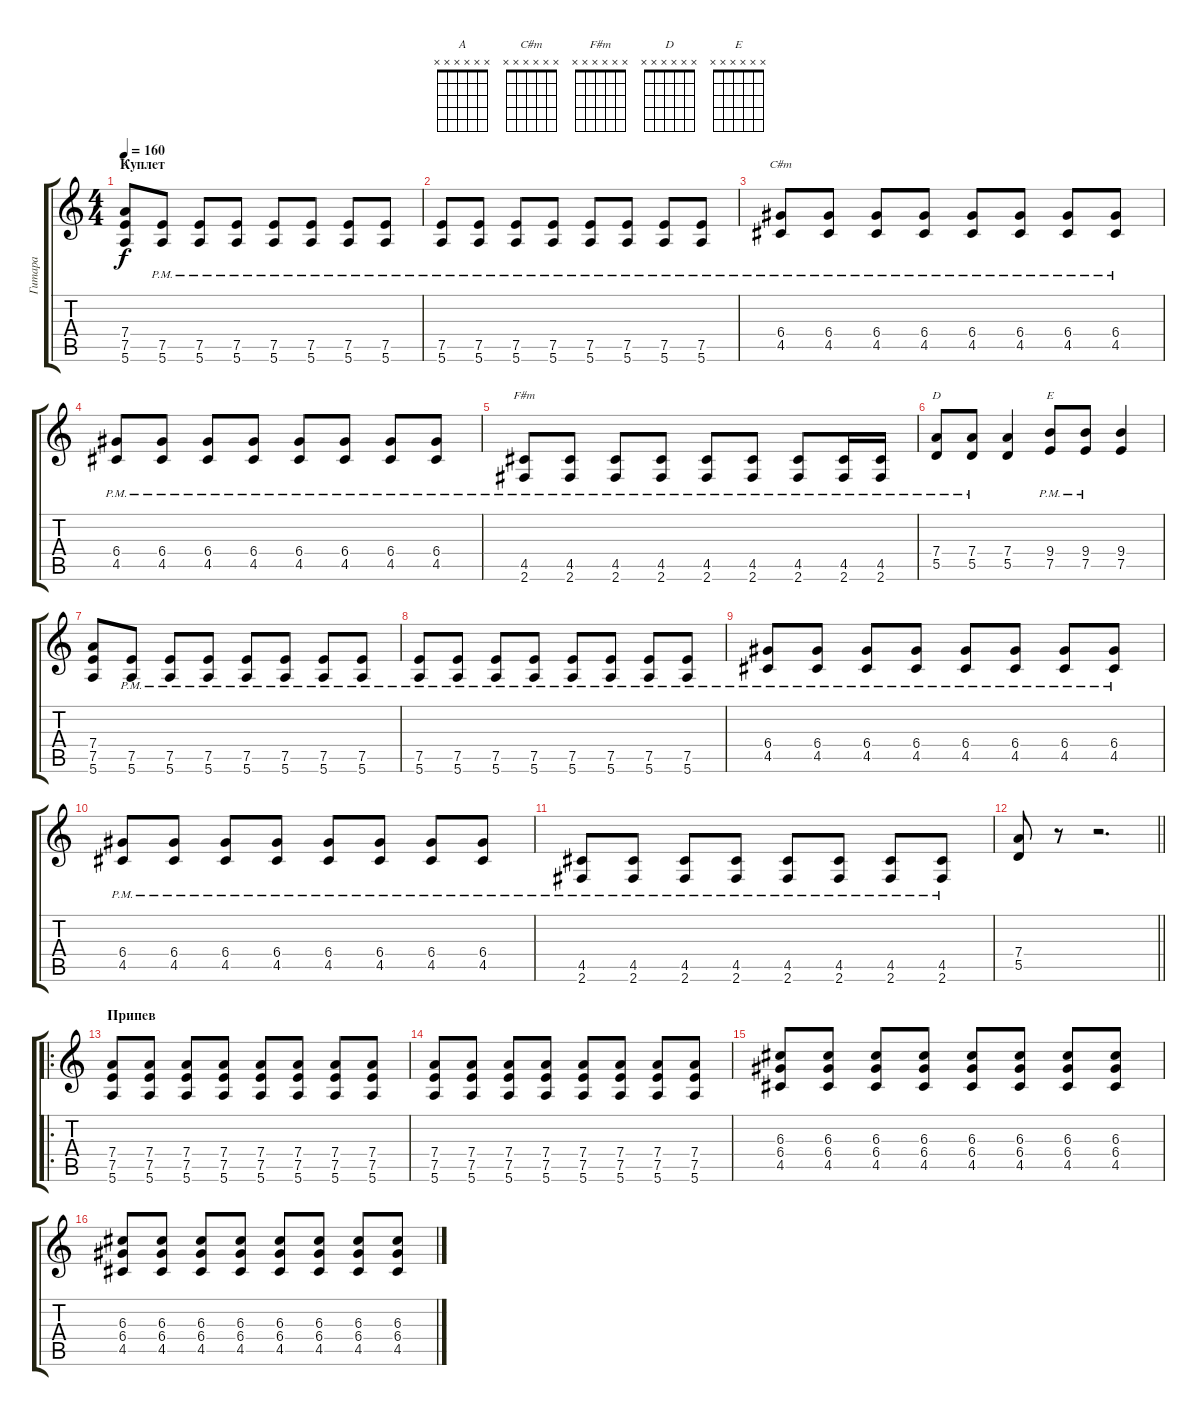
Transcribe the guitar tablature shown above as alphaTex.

\track ("Гитара" "Гитара") {instrument distortionguitar}
\staff {score tabs}
\tuning (E4 B3 G3 D3 A2 E2) {hide}
\chord ("A" x x x x x x)
\chord ("C#m" x x x x x x)
\chord ("F#m" x x x x x x)
\chord ("D" x x x x x x)
\chord ("E" x x x x x x)
\ts (4 4)
\section ("" "Куплет")
\tempo 160
\clef g2
\ks c
(7.4 7.5 5.6).8{ch "A" dy f} (7.5{pm} 5.6{pm}).8 (7.5{pm} 5.6{pm}).8 (7.5{pm} 5.6{pm}).8 (7.5{pm} 5.6{pm}).8 (7.5{pm} 5.6{pm}).8 (7.5{pm} 5.6{pm}).8 (7.5{pm} 5.6{pm}).8 |
(7.5{pm} 5.6{pm}).8 (7.5{pm} 5.6{pm}).8 (7.5{pm} 5.6{pm}).8 (7.5{pm} 5.6{pm}).8 (7.5{pm} 5.6{pm}).8 (7.5{pm} 5.6{pm}).8 (7.5{pm} 5.6{pm}).8 (7.5{pm} 5.6{pm}).8 |
(6.4{pm} 4.5{pm}).8{ch "C#m"} (6.4{pm} 4.5{pm}).8 (6.4{pm} 4.5{pm}).8 (6.4{pm} 4.5{pm}).8 (6.4{pm} 4.5{pm}).8 (6.4{pm} 4.5{pm}).8 (6.4{pm} 4.5{pm}).8 (6.4{pm} 4.5{pm}).8 |
(6.4{pm} 4.5{pm}).8 (6.4{pm} 4.5{pm}).8 (6.4{pm} 4.5{pm}).8 (6.4{pm} 4.5{pm}).8 (6.4{pm} 4.5{pm}).8 (6.4{pm} 4.5{pm}).8 (6.4{pm} 4.5{pm}).8 (6.4{pm} 4.5{pm}).8 |
(4.5{pm} 2.6{pm}).8{ch "F#m"} (4.5{pm} 2.6{pm}).8 (4.5{pm} 2.6{pm}).8 (4.5{pm} 2.6{pm}).8 (4.5{pm} 2.6{pm}).8 (4.5{pm} 2.6{pm}).8 (4.5{pm} 2.6{pm}).8 (4.5{pm} 2.6{pm}).16 (4.5{pm} 2.6{pm}).16 |
(7.4{pm} 5.5{pm}).8{ch "D"} (7.4{pm} 5.5{pm}).8 (7.4 5.5).4 (9.4{pm} 7.5{pm}).8{ch "E"} (9.4{pm} 7.5{pm}).8 (9.4 7.5).4 |
(7.4 7.5 5.6).8 (7.5{pm} 5.6{pm}).8 (7.5{pm} 5.6{pm}).8 (7.5{pm} 5.6{pm}).8 (7.5{pm} 5.6{pm}).8 (7.5{pm} 5.6{pm}).8 (7.5{pm} 5.6{pm}).8 (7.5{pm} 5.6{pm}).8 |
(7.5{pm} 5.6{pm}).8 (7.5{pm} 5.6{pm}).8 (7.5{pm} 5.6{pm}).8 (7.5{pm} 5.6{pm}).8 (7.5{pm} 5.6{pm}).8 (7.5{pm} 5.6{pm}).8 (7.5{pm} 5.6{pm}).8 (7.5{pm} 5.6{pm}).8 |
(6.4{pm} 4.5{pm}).8 (6.4{pm} 4.5{pm}).8 (6.4{pm} 4.5{pm}).8 (6.4{pm} 4.5{pm}).8 (6.4{pm} 4.5{pm}).8 (6.4{pm} 4.5{pm}).8 (6.4{pm} 4.5{pm}).8 (6.4{pm} 4.5{pm}).8 |
(6.4{pm} 4.5{pm}).8 (6.4{pm} 4.5{pm}).8 (6.4{pm} 4.5{pm}).8 (6.4{pm} 4.5{pm}).8 (6.4{pm} 4.5{pm}).8 (6.4{pm} 4.5{pm}).8 (6.4{pm} 4.5{pm}).8 (6.4{pm} 4.5{pm}).8 |
(4.5{pm} 2.6{pm}).8 (4.5{pm} 2.6{pm}).8 (4.5{pm} 2.6{pm}).8 (4.5{pm} 2.6{pm}).8 (4.5{pm} 2.6{pm}).8 (4.5{pm} 2.6{pm}).8 (4.5{pm} 2.6{pm}).8 (4.5{pm} 2.6{pm}).8 |
\barLineRight lightlight
(7.4 5.5).8 r.8 r.2{d} |
\ro
\section ("" "Припев")
(7.4 7.5 5.6).8 (7.4 7.5 5.6).8 (7.4 7.5 5.6).8 (7.4 7.5 5.6).8 (7.4 7.5 5.6).8 (7.4 7.5 5.6).8 (7.4 7.5 5.6).8 (7.4 7.5 5.6).8 |
(7.4 7.5 5.6).8 (7.4 7.5 5.6).8 (7.4 7.5 5.6).8 (7.4 7.5 5.6).8 (7.4 7.5 5.6).8 (7.4 7.5 5.6).8 (7.4 7.5 5.6).8 (7.4 7.5 5.6).8 |
(6.3 6.4 4.5).8 (6.3 6.4 4.5).8 (6.3 6.4 4.5).8 (6.3 6.4 4.5).8 (6.3 6.4 4.5).8 (6.3 6.4 4.5).8 (6.3 6.4 4.5).8 (6.3 6.4 4.5).8 |
(6.3 6.4 4.5).8 (6.3 6.4 4.5).8 (6.3 6.4 4.5).8 (6.3 6.4 4.5).8 (6.3 6.4 4.5).8 (6.3 6.4 4.5).8 (6.3 6.4 4.5).8 (6.3 6.4 4.5).8
